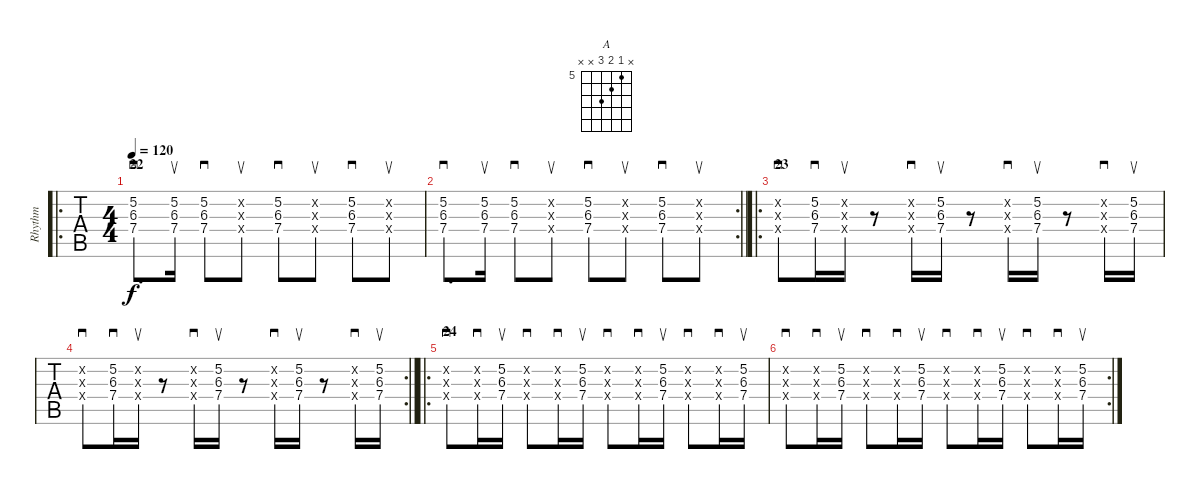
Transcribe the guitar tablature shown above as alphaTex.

\track ("Rhythm" "Rhythm") {instrument acousticguitarsteel}
\staff {tabs}
\tuning (E4 B3 G3 D3 A2 E2) {hide}
\chord ("A" x 5 6 7 x x) {firstfret 5}
\ro
\ts (4 4)
\section ("" "22")
\tempo 120
\clef g2
\ks c
(5.2 6.3 7.4).8{d sd ch "A" dy f} (5.2 6.3 7.4).16{su} (5.2 6.3 7.4).8{sd} (5.2{x} 6.3{x} 7.4{x}).8{su} (5.2 6.3 7.4).8{sd} (5.2{x} 6.3{x} 7.4{x}).8{su} (5.2 6.3 7.4).8{sd} (5.2{x} 6.3{x} 7.4{x}).8{su} |
\rc 2
\barLineRight lightlight
(5.2 6.3 7.4).8{d sd} (5.2 6.3 7.4).16{su} (5.2 6.3 7.4).8{sd} (5.2{x} 6.3{x} 7.4{x}).8{su} (5.2 6.3 7.4).8{sd} (5.2{x} 6.3{x} 7.4{x}).8{su} (5.2 6.3 7.4).8{sd} (5.2{x} 6.3{x} 7.4{x}).8{su} |
\ro
\section ("" "23")
(5.2{x} 6.3{x} 7.4{x}).8{sd} (5.2 6.3 7.4).16{sd} (5.2{x} 6.3{x} 7.4{x}).16{su} r.8 (5.2{x} 6.3{x} 7.4{x}).16{sd} (5.2 6.3 7.4).16{su} r.8 (5.2{x} 6.3{x} 7.4{x}).16{sd} (5.2 6.3 7.4).16{su} r.8 (5.2{x} 6.3{x} 7.4{x}).16{sd} (5.2 6.3 7.4).16{su} |
\rc 2
\barLineRight lightlight
(5.2{x} 6.3{x} 7.4{x}).8{sd} (5.2 6.3 7.4).16{sd} (5.2{x} 6.3{x} 7.4{x}).16{su} r.8 (5.2{x} 6.3{x} 7.4{x}).16{sd} (5.2 6.3 7.4).16{su} r.8 (5.2{x} 6.3{x} 7.4{x}).16{sd} (5.2 6.3 7.4).16{su} r.8 (5.2{x} 6.3{x} 7.4{x}).16{sd} (5.2 6.3 7.4).16{su} |
\ro
\section ("" "24")
(5.2{x} 6.3{x} 7.4{x}).8{sd} (5.2{x} 6.3{x} 7.4{x}).16{sd} (5.2 6.3 7.4).16{su} (5.2{x} 6.3{x} 7.4{x}).8{sd} (5.2{x} 6.3{x} 7.4{x}).16{sd} (5.2 6.3 7.4).16{su} (5.2{x} 6.3{x} 7.4{x}).8{sd} (5.2{x} 6.3{x} 7.4{x}).16{sd} (5.2 6.3 7.4).16{su} (5.2{x} 6.3{x} 7.4{x}).8{sd} (5.2{x} 6.3{x} 7.4{x}).16{sd} (5.2 6.3 7.4).16{su} |
\rc 2
(5.2{x} 6.3{x} 7.4{x}).8{sd} (5.2{x} 6.3{x} 7.4{x}).16{sd} (5.2 6.3 7.4).16{su} (5.2{x} 6.3{x} 7.4{x}).8{sd} (5.2{x} 6.3{x} 7.4{x}).16{sd} (5.2 6.3 7.4).16{su} (5.2{x} 6.3{x} 7.4{x}).8{sd} (5.2{x} 6.3{x} 7.4{x}).16{sd} (5.2 6.3 7.4).16{su} (5.2{x} 6.3{x} 7.4{x}).8{sd} (5.2{x} 6.3{x} 7.4{x}).16{sd} (5.2 6.3 7.4).16{su}
